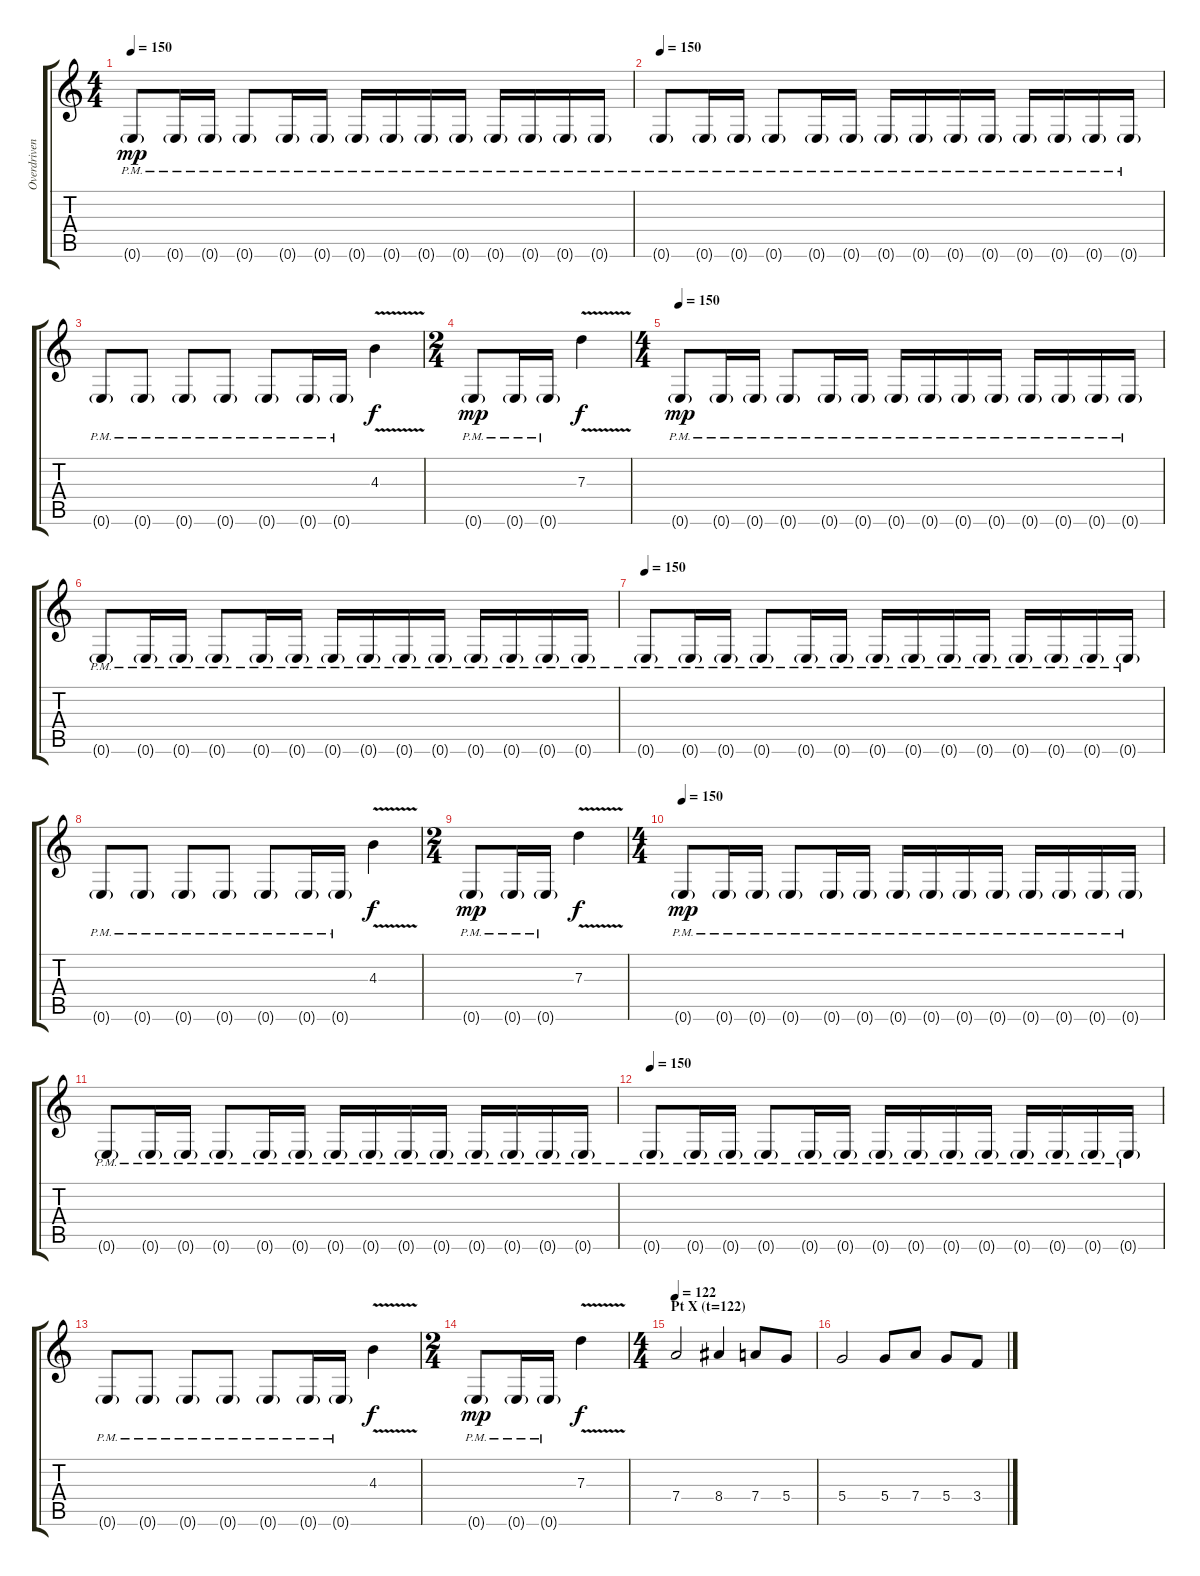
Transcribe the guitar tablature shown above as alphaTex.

\track ("Overdriven Guitar I" "Overdriven") {instrument overdrivenguitar}
\staff {score tabs}
\tuning (E4 B3 G3 D3 A2 E2) {hide}
\ts (4 4)
\tempo 150
\clef g2
\ks c
0.6{g pm}.8{dy mp} 0.6{g pm}.16 0.6{g pm}.16 0.6{g pm}.8 0.6{g pm}.16 0.6{g pm}.16 0.6{g pm}.16 0.6{g pm}.16 0.6{g pm}.16 0.6{g pm}.16 0.6{g pm}.16 0.6{g pm}.16 0.6{g pm}.16 0.6{g pm}.16 |
\tempo 150
0.6{g pm}.8 0.6{g pm}.16 0.6{g pm}.16 0.6{g pm}.8 0.6{g pm}.16 0.6{g pm}.16 0.6{g pm}.16 0.6{g pm}.16 0.6{g pm}.16 0.6{g pm}.16 0.6{g pm}.16 0.6{g pm}.16 0.6{g pm}.16 0.6{g pm}.16 |
0.6{g pm}.8 0.6{g pm}.8 0.6{g pm}.8 0.6{g pm}.8 0.6{g pm}.8 0.6{g pm}.16 0.6{g pm}.16 4.3{v}.4{dy f} |
\ts (2 4)
0.6{g pm}.8{dy mp} 0.6{g pm}.16 0.6{g pm}.16 7.3{v}.4{dy f} |
\ts (4 4)
\tempo 150
0.6{g pm}.8{dy mp} 0.6{g pm}.16 0.6{g pm}.16 0.6{g pm}.8 0.6{g pm}.16 0.6{g pm}.16 0.6{g pm}.16 0.6{g pm}.16 0.6{g pm}.16 0.6{g pm}.16 0.6{g pm}.16 0.6{g pm}.16 0.6{g pm}.16 0.6{g pm}.16 |
0.6{g pm}.8 0.6{g pm}.16 0.6{g pm}.16 0.6{g pm}.8 0.6{g pm}.16 0.6{g pm}.16 0.6{g pm}.16 0.6{g pm}.16 0.6{g pm}.16 0.6{g pm}.16 0.6{g pm}.16 0.6{g pm}.16 0.6{g pm}.16 0.6{g pm}.16 |
\tempo 150
0.6{g pm}.8 0.6{g pm}.16 0.6{g pm}.16 0.6{g pm}.8 0.6{g pm}.16 0.6{g pm}.16 0.6{g pm}.16 0.6{g pm}.16 0.6{g pm}.16 0.6{g pm}.16 0.6{g pm}.16 0.6{g pm}.16 0.6{g pm}.16 0.6{g pm}.16 |
0.6{g pm}.8 0.6{g pm}.8 0.6{g pm}.8 0.6{g pm}.8 0.6{g pm}.8 0.6{g pm}.16 0.6{g pm}.16 4.3{v}.4{dy f} |
\ts (2 4)
0.6{g pm}.8{dy mp} 0.6{g pm}.16 0.6{g pm}.16 7.3{v}.4{dy f} |
\ts (4 4)
\tempo 150
0.6{g pm}.8{dy mp} 0.6{g pm}.16 0.6{g pm}.16 0.6{g pm}.8 0.6{g pm}.16 0.6{g pm}.16 0.6{g pm}.16 0.6{g pm}.16 0.6{g pm}.16 0.6{g pm}.16 0.6{g pm}.16 0.6{g pm}.16 0.6{g pm}.16 0.6{g pm}.16 |
0.6{g pm}.8 0.6{g pm}.16 0.6{g pm}.16 0.6{g pm}.8 0.6{g pm}.16 0.6{g pm}.16 0.6{g pm}.16 0.6{g pm}.16 0.6{g pm}.16 0.6{g pm}.16 0.6{g pm}.16 0.6{g pm}.16 0.6{g pm}.16 0.6{g pm}.16 |
\tempo 150
0.6{g pm}.8 0.6{g pm}.16 0.6{g pm}.16 0.6{g pm}.8 0.6{g pm}.16 0.6{g pm}.16 0.6{g pm}.16 0.6{g pm}.16 0.6{g pm}.16 0.6{g pm}.16 0.6{g pm}.16 0.6{g pm}.16 0.6{g pm}.16 0.6{g pm}.16 |
0.6{g pm}.8 0.6{g pm}.8 0.6{g pm}.8 0.6{g pm}.8 0.6{g pm}.8 0.6{g pm}.16 0.6{g pm}.16 4.3{v}.4{dy f} |
\ts (2 4)
0.6{g pm}.8{dy mp} 0.6{g pm}.16 0.6{g pm}.16 7.3{v}.4{dy f} |
\ts (4 4)
\section ("" "Pt X (t=122)")
\tempo 122
7.4.2{balance 12} 8.4.4 7.4.8 5.4.8 |
5.4.2 5.4.8 7.4.8 5.4.8 3.4.8
